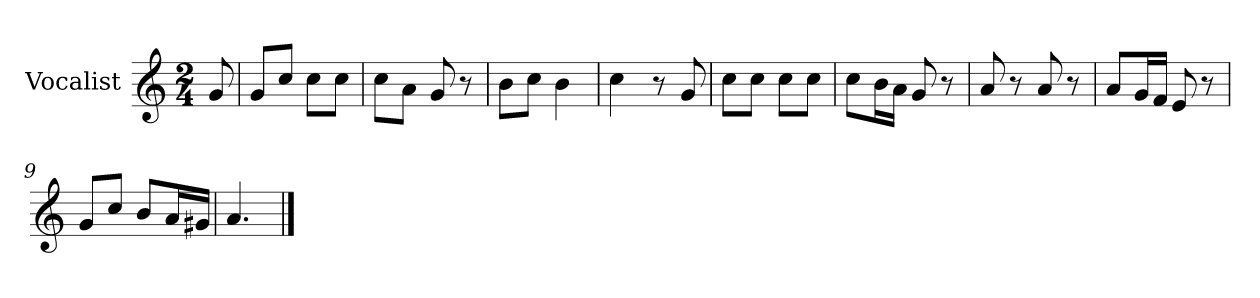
**kern
*part1
*staff1
*I"Vocalist
*k[]
*C:
*M2/4
=
8g
=1
8gL
8ccJ
8ccL
8ccJ
=2
8ccL
8aJ
8g
8r
=3
8bL
8ccJ
4b
=4
4cc
8r
8g
=5
8ccL
8ccJ
8ccL
8ccJ
=6
8ccL
16bL
16aJJ
8g
8r
=7
8a
8r
8a
8r
=8
8aL
16gL
16fJJ
8e
8r
=9
8gL
8ccJ
8bL
16aL
16g#XJJ
=10
4.a
==
*-
